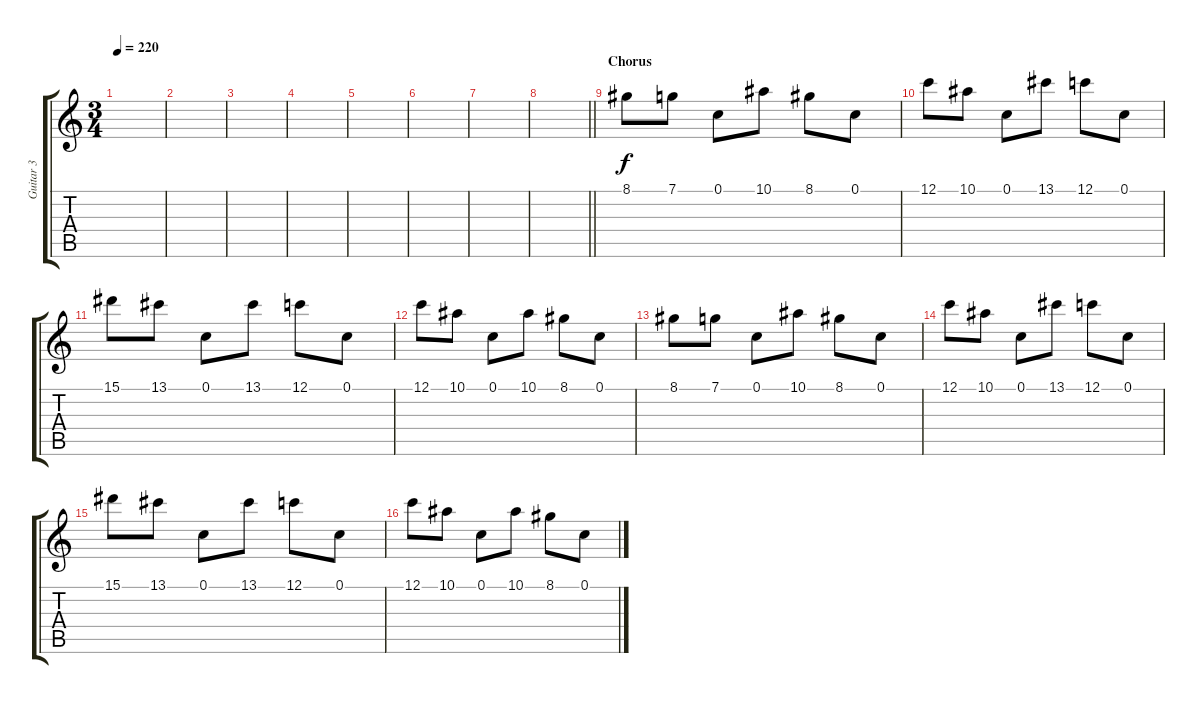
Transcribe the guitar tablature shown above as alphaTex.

\track ("Guitar 3" "Guitar 3") {instrument distortionguitar}
\staff {score tabs}
\tuning (C4 G3 Eb3 Bb2 F2 C2) {hide}
\ts (3 4)
\tempo 220
\clef g2
\ks c
|
|
|
|
|
|
|
\barLineRight lightlight
|
\section ("" "Chorus")
8.1.8 7.1.8 0.1.8 10.1.8 8.1.8 0.1.8 |
12.1.8 10.1.8 0.1.8 13.1.8 12.1.8 0.1.8 |
15.1.8 13.1.8 0.1.8 13.1.8 12.1.8 0.1.8 |
12.1.8 10.1.8 0.1.8 10.1.8 8.1.8 0.1.8 |
8.1.8 7.1.8 0.1.8 10.1.8 8.1.8 0.1.8 |
12.1.8 10.1.8 0.1.8 13.1.8 12.1.8 0.1.8 |
15.1.8 13.1.8 0.1.8 13.1.8 12.1.8 0.1.8 |
12.1.8 10.1.8 0.1.8 10.1.8 8.1.8 0.1.8
